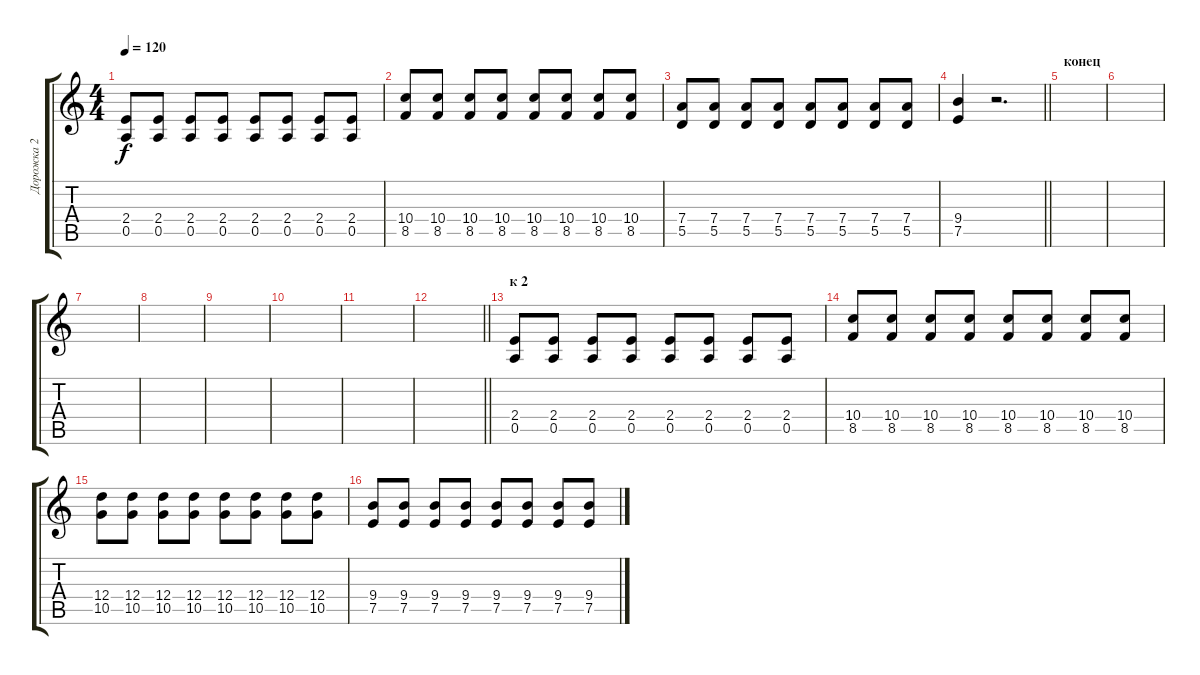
\track ("Дорожка 2" "Дорожка 2") {instrument distortionguitar}
\staff {score tabs}
\tuning (E4 B3 G3 D3 A2 E2) {hide}
\ts (4 4)
\tempo 120
\clef g2
\ks c
(2.4 0.5).8{dy f} (2.4 0.5).8 (2.4 0.5).8 (2.4 0.5).8 (2.4 0.5).8 (2.4 0.5).8 (2.4 0.5).8 (2.4 0.5).8 |
(10.4 8.5).8 (10.4 8.5).8 (10.4 8.5).8 (10.4 8.5).8 (10.4 8.5).8 (10.4 8.5).8 (10.4 8.5).8 (10.4 8.5).8 |
(7.4 5.5).8 (7.4 5.5).8 (7.4 5.5).8 (7.4 5.5).8 (7.4 5.5).8 (7.4 5.5).8 (7.4 5.5).8 (7.4 5.5).8 |
\barLineRight lightlight
(9.4 7.5).4 r.2{d} |
\section ("" "конец")
|
|
|
|
|
|
|
\barLineRight lightlight
|
\section ("" "к 2")
(2.4 0.5).8 (2.4 0.5).8 (2.4 0.5).8 (2.4 0.5).8 (2.4 0.5).8 (2.4 0.5).8 (2.4 0.5).8 (2.4 0.5).8 |
(10.4 8.5).8 (10.4 8.5).8 (10.4 8.5).8 (10.4 8.5).8 (10.4 8.5).8 (10.4 8.5).8 (10.4 8.5).8 (10.4 8.5).8 |
(12.4 10.5).8 (12.4 10.5).8 (12.4 10.5).8 (12.4 10.5).8 (12.4 10.5).8 (12.4 10.5).8 (12.4 10.5).8 (12.4 10.5).8 |
(9.4 7.5).8 (9.4 7.5).8 (9.4 7.5).8 (9.4 7.5).8 (9.4 7.5).8 (9.4 7.5).8 (9.4 7.5).8 (9.4 7.5).8
